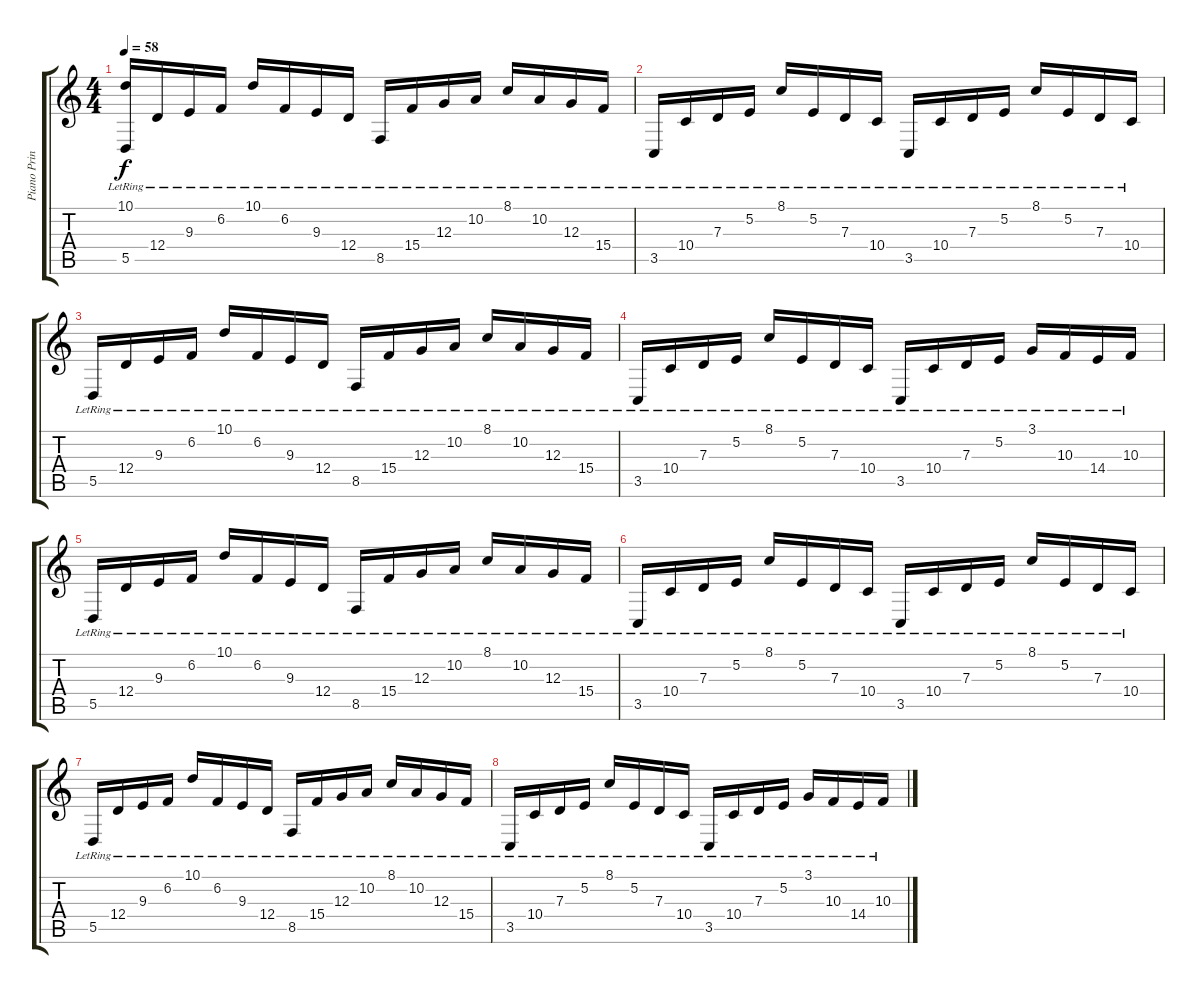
\track ("Piano Principal (Zander)" "Piano Prin") {instrument acousticgrandpiano}
\staff {score tabs}
\tuning (E4 B3 G3 D3 A2 E2) {hide}
\ts (4 4)
\tempo 58
\clef g2
\ks c
(10.1{lr} 5.5{lr}).16{dy f} 12.4{lr}.16 9.3{lr}.16 6.2{lr}.16 10.1{lr}.16 6.2{lr}.16 9.3{lr}.16 12.4{lr}.16 8.5{lr}.16 15.4{lr}.16 12.3{lr}.16 10.2{lr}.16 8.1{lr}.16 10.2{lr}.16 12.3{lr}.16 15.4{lr}.16 |
3.5{lr}.16 10.4{lr}.16 7.3{lr}.16 5.2{lr}.16 8.1{lr}.16 5.2{lr}.16 7.3{lr}.16 10.4{lr}.16 3.5{lr}.16 10.4{lr}.16 7.3{lr}.16 5.2{lr}.16 8.1{lr}.16 5.2{lr}.16 7.3{lr}.16 10.4{lr}.16 |
5.5{lr}.16 12.4{lr}.16 9.3{lr}.16 6.2{lr}.16 10.1{lr}.16 6.2{lr}.16 9.3{lr}.16 12.4{lr}.16 8.5{lr}.16 15.4{lr}.16 12.3{lr}.16 10.2{lr}.16 8.1{lr}.16 10.2{lr}.16 12.3{lr}.16 15.4{lr}.16 |
3.5{lr}.16 10.4{lr}.16 7.3{lr}.16 5.2{lr}.16 8.1{lr}.16 5.2{lr}.16 7.3{lr}.16 10.4{lr}.16 3.5{lr}.16 10.4{lr}.16 7.3{lr}.16 5.2{lr}.16 3.1{lr}.16 10.3{lr}.16 14.4{lr}.16 10.3{lr}.16 |
5.5{lr}.16 12.4{lr}.16 9.3{lr}.16 6.2{lr}.16 10.1{lr}.16 6.2{lr}.16 9.3{lr}.16 12.4{lr}.16 8.5{lr}.16 15.4{lr}.16 12.3{lr}.16 10.2{lr}.16 8.1{lr}.16 10.2{lr}.16 12.3{lr}.16 15.4{lr}.16 |
3.5{lr}.16 10.4{lr}.16 7.3{lr}.16 5.2{lr}.16 8.1{lr}.16 5.2{lr}.16 7.3{lr}.16 10.4{lr}.16 3.5{lr}.16 10.4{lr}.16 7.3{lr}.16 5.2{lr}.16 8.1{lr}.16 5.2{lr}.16 7.3{lr}.16 10.4{lr}.16 |
5.5{lr}.16 12.4{lr}.16 9.3{lr}.16 6.2{lr}.16 10.1{lr}.16 6.2{lr}.16 9.3{lr}.16 12.4{lr}.16 8.5{lr}.16 15.4{lr}.16 12.3{lr}.16 10.2{lr}.16 8.1{lr}.16 10.2{lr}.16 12.3{lr}.16 15.4{lr}.16 |
3.5{lr}.16 10.4{lr}.16 7.3{lr}.16 5.2{lr}.16 8.1{lr}.16 5.2{lr}.16 7.3{lr}.16 10.4{lr}.16 3.5{lr}.16 10.4{lr}.16 7.3{lr}.16 5.2{lr}.16 3.1{lr}.16 10.3{lr}.16 14.4{lr}.16 10.3{lr}.16
